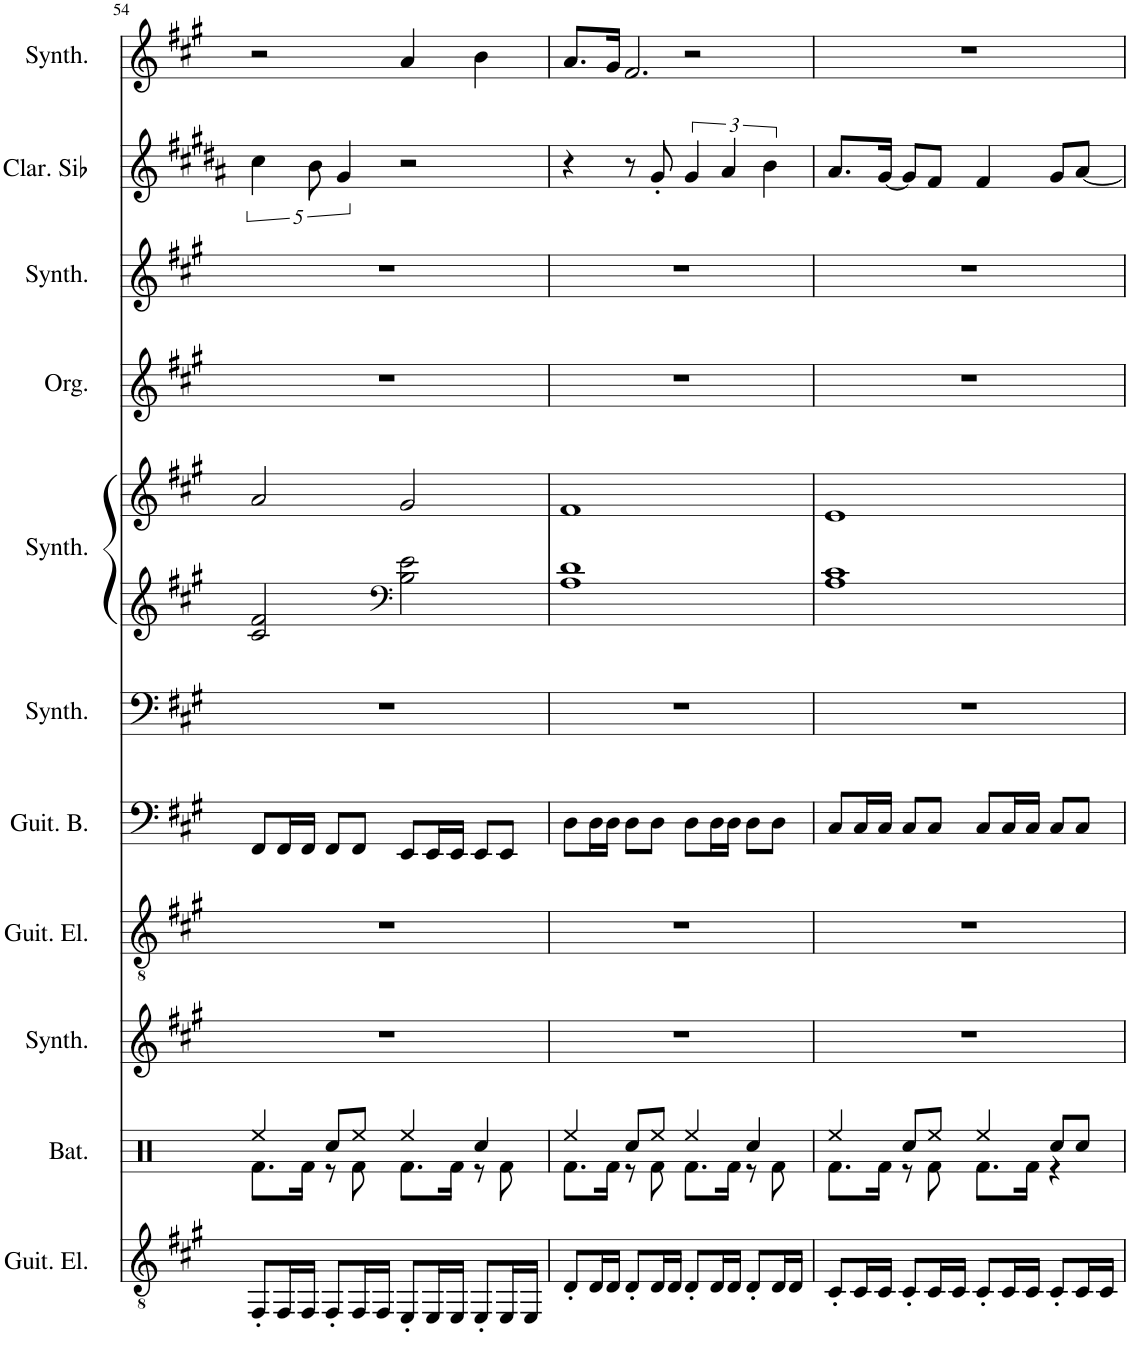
**kern	**kern	**kern	**kern	**kern	**kern	**kern	**kern	**kern	**kern	**kern	**kern
*part11	*part10	*part9	*part8	*part7	*part6	*part5	*part5	*part4	*part3	*part2	*part1
*staff12	*staff11	*staff10	*staff9	*staff8	*staff7	*staff6	*staff5	*staff4	*staff3	*staff2	*staff1
*I"Guitare électrique, Distortion Guitar	*I"Batterie, Drums	*I"Synthétiseur Pad, Pad 5 (bowed)	*I"Guitare électrique, Overdriven Guitar	*I"Guitare Basse, Electric Bass (pick)	*I"Synthétiseur Pad, Pad 3 (polysynth)	*I"Synthétiseur d'instruments à cordes, Synth Strings 1	*	*I"Orgue, Church Organ	*I"Synthétiseur de cuivres, Synth Brass 1	*I"Clarinette en Sib	*I"Synthétiseur de dents de scie, Lead 2 (sawtooth)
*I'Guit. El.	*I'Bat.	*I'Synth.	*I'Guit. El.	*I'Guit. B.	*I'Synth.	*I'Synth.	*	*I'Org.	*I'Synth.	*I'Clar. Sib	*I'Synth.
!!LO:PB:g=z
*clefGv2	*clefX	*clefG2	*clefGv2	*clefF4	*clefF4	*clefG2	*clefG2	*clefG2	*clefF4	*clefG2	*clefG2
*	*	*	*	*Trd7c12	*	*	*	*	*	*Trd1c2	*
*k[f#c#g#]	*k[]	*k[f#c#g#]	*k[f#c#g#]	*k[f#c#g#]	*k[f#c#g#]	*k[f#c#g#]	*k[f#c#g#]	*k[f#c#g#]	*k[f#c#g#]	*k[f#c#g#d#a#]	*k[f#c#g#]
*M4/4	*M4/4	*M4/4	*M4/4	*M4/4	*M4/4	*M4/4	*M4/4	*M4/4	*M4/4	*M4/4	*M4/4
=54	=54	=54	=54	=54	=54	=54	=54	=54	=54	=54	=54
*	*^	*	*	*	*	*	*	*	*	*	*
8FF#'/L	4Ree/	8.Rf\L	1r	1r	8FF#/L	1r	2c#/ 2f#/	2a/	1r	1r	5cc#\	2r
16FF#/L	.	.	.	.	16FF#/L	.	.	.	.	.	.	.
16FF#/JJ	.	16Rf\Jk	.	.	16FF#/JJ	.	.	.	.	.	.	.
.	.	.	.	.	.	.	.	.	.	.	10b\	.
8FF#'/L	8Rcc/L	8r	.	.	8FF#/L	.	.	.	.	.	.	.
.	.	.	.	.	.	.	.	.	.	.	5g#/	.
16FF#/L	8Ree/J	8Rf\	.	.	8FF#/J	.	.	.	.	.	.	.
16FF#/JJ	.	.	.	.	.	.	.	.	.	.	.	.
*	*	*	*	*	*	*	*clefF4	*	*	*	*	*
8EE'/L	4Ree/	8.Rf\L	.	.	8EE/L	.	2B\ 2e\	2g#/	.	.	2r	4a/
16EE/L	.	.	.	.	16EE/L	.	.	.	.	.	.	.
16EE/JJ	.	16Rf\Jk	.	.	16EE/JJ	.	.	.	.	.	.	.
8EE'/L	4Rcc/	8r	.	.	8EE/L	.	.	.	.	.	.	4b\
16EE/L	.	8Rf\	.	.	8EE/J	.	.	.	.	.	.	.
16EE/JJ	.	.	.	.	.	.	.	.	.	.	.	.
=55	=55	=55	=55	=55	=55	=55	=55	=55	=55	=55	=55	=55
8D'/L	4Ree/	8.Rf\L	1r	1r	8D\L	1r	1A 1d	1f#	1r	1r	4r	8.a/L
16D/L	.	.	.	.	16D\L	.	.	.	.	.	.	.
16D/JJ	.	16Rf\Jk	.	.	16D\JJ	.	.	.	.	.	.	16g#/Jk
8D'/L	8Rcc/L	8r	.	.	8D\L	.	.	.	.	.	8r	2.f#/
16D/L	8Ree/J	8Rf\	.	.	8D\J	.	.	.	.	.	8g#'/	.
16D/JJ	.	.	.	.	.	.	.	.	.	.	.	.
8D'/L	4Ree/	8.Rf\L	.	.	8D\L	.	.	.	.	.	6g#/	.
16D/L	.	.	.	.	16D\L	.	.	.	.	.	.	.
.	.	.	.	.	.	.	.	.	.	.	6a#/	.
16D/JJ	.	16Rf\Jk	.	.	16D\JJ	.	.	.	.	.	.	.
8D'/L	4Rcc/	8r	.	.	8D\L	.	.	.	.	.	.	.
.	.	.	.	.	.	.	.	.	.	.	6b\	.
16D/L	.	8Rf\	.	.	8D\J	.	.	.	.	.	.	.
16D/JJ	.	.	.	.	.	.	.	.	.	.	.	.
2ryy	2ryy	2ryy	2ryy	2ryy	2ryy	2ryy	2ryy	2ryy	2ryy	2ryy	2ryy	2r
=56	=56	=56	=56	=56	=56	=56	=56	=56	=56	=56	=56	=56
8C#'/L	4Ree/	8.Rf\L	1r	1r	8C#/L	1r	1A 1c#	1e	1r	1r	8.a#/L	1r
16C#/L	.	.	.	.	16C#/L	.	.	.	.	.	.	.
16C#/JJ	.	16Rf\Jk	.	.	16C#/JJ	.	.	.	.	.	[16g#/Jk	.
8C#'/L	8Rcc/L	8r	.	.	8C#/L	.	.	.	.	.	8g#/L]	.
16C#/L	8Ree/J	8Rf\	.	.	8C#/J	.	.	.	.	.	8f#/J	.
16C#/JJ	.	.	.	.	.	.	.	.	.	.	.	.
8C#'/L	4Ree/	8.Rf\L	.	.	8C#/L	.	.	.	.	.	4f#/	.
16C#/L	.	.	.	.	16C#/L	.	.	.	.	.	.	.
16C#/JJ	.	16Rf\Jk	.	.	16C#/JJ	.	.	.	.	.	.	.
8C#'/L	8Rcc/L	4r	.	.	8C#/L	.	.	.	.	.	8g#/L	.
16C#/L	8Rcc/J	.	.	.	8C#/J	.	.	.	.	.	[8a#/J	.
16C#/JJ	.	.	.	.	.	.	.	.	.	.	.	.
*	*v	*v	*	*	*	*	*	*	*	*	*	*
=	=	=	=	=	=	=	=	=	=	=	=
*-	*-	*-	*-	*-	*-	*-	*-	*-	*-	*-	*-
